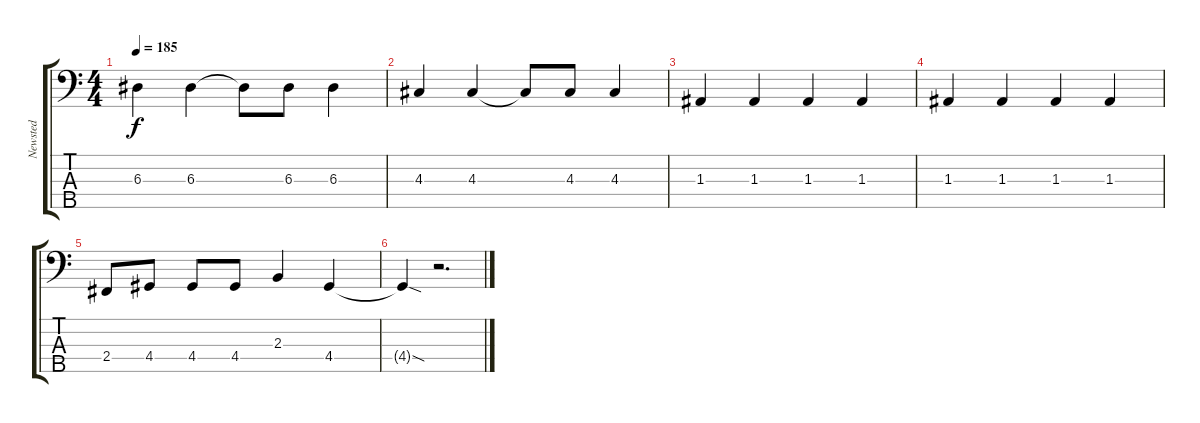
\track ("Newsted" "Newsted") {instrument fretlessbass}
\staff {score tabs}
\tuning (G2 D2 A1 E1 B0) {hide}
\ts (4 4)
\tempo 185
\clef f4
\ks c
6.3.4{dy f} 6.3.4 6.3{t}.8 6.3.8 6.3.4 |
4.3.4 4.3.4 4.3{t}.8 4.3.8 4.3.4 |
1.3.4 1.3.4 1.3.4 1.3.4 |
1.3.4 1.3.4 1.3.4 1.3.4 |
2.4.8 4.4.8 4.4.8 4.4.8 2.3.4 4.4.4 |
4.4{sod t}.4 r.2{d}
